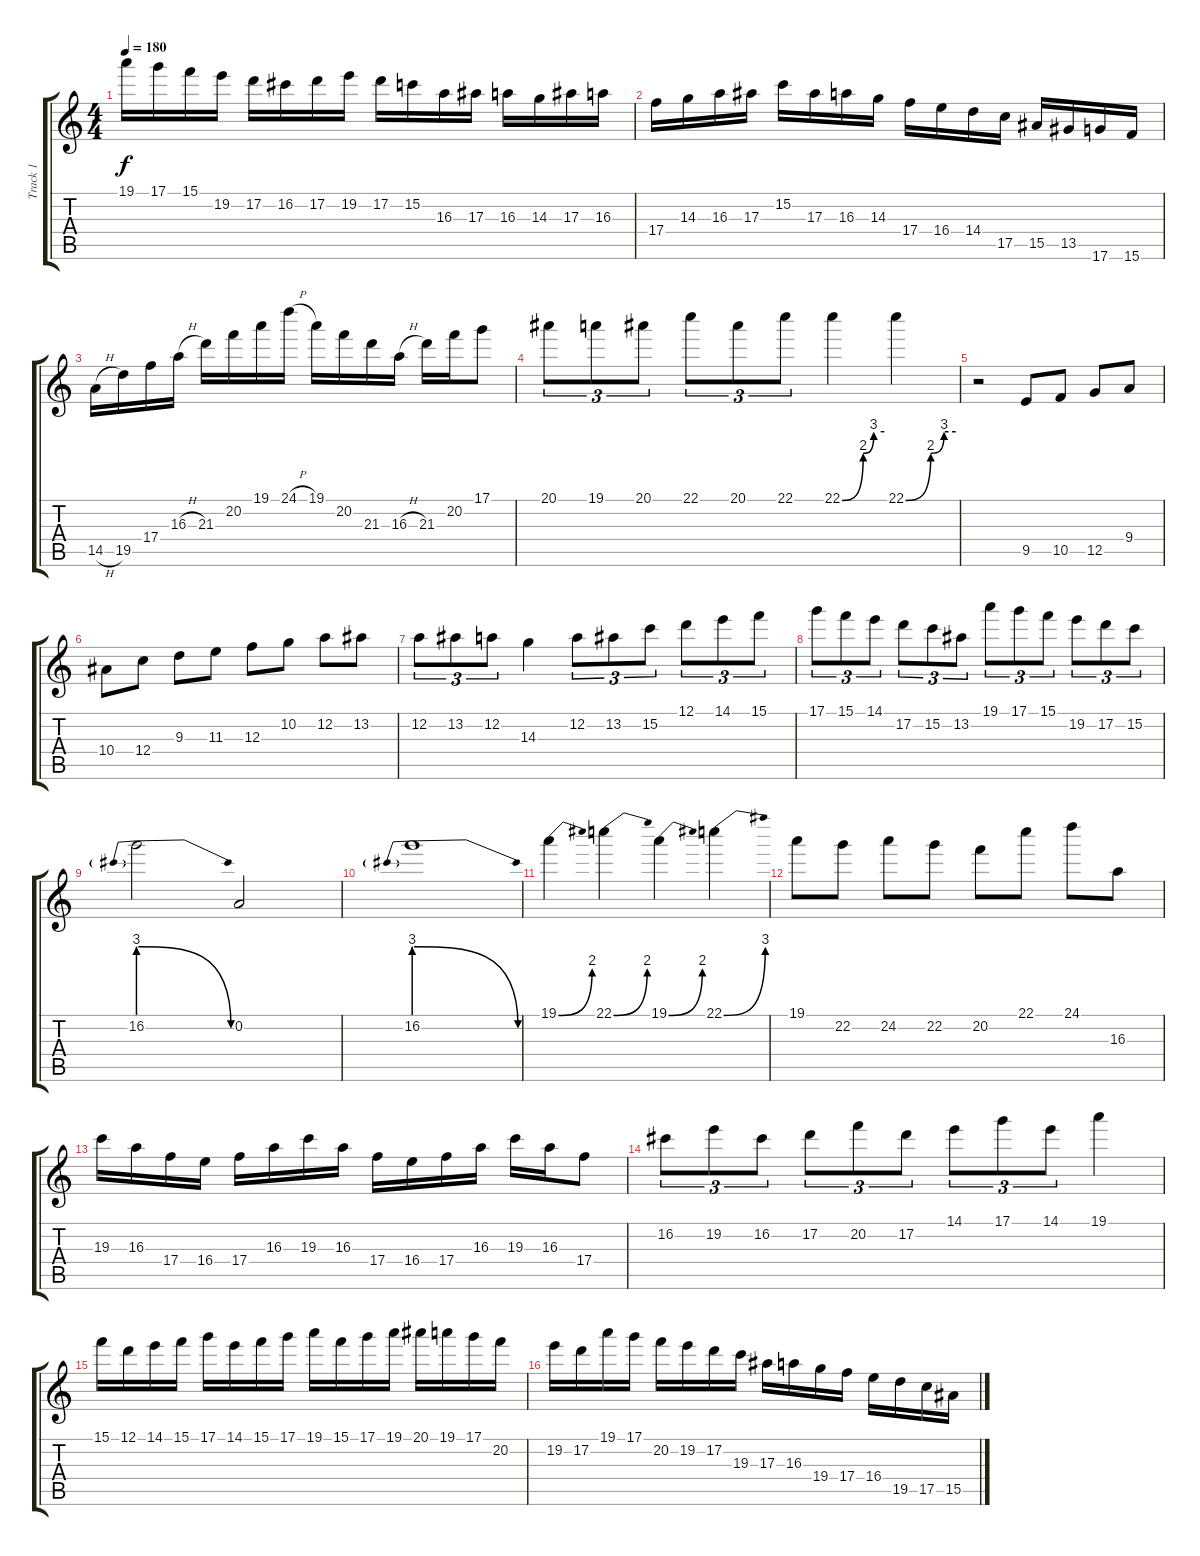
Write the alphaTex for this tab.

\track ("Track 1" "Track 1") {instrument distortionguitar}
\staff {score tabs}
\tuning (D4 A3 F3 C3 G2 D2) {hide}
\ts (4 4)
\tempo 180
\clef g2
\ks c
19.1.16{dy f} 17.1.16 15.1.16 19.2.16 17.2.16 16.2.16 17.2.16 19.2.16 17.2.16 15.2.16 16.3.16 17.3.16 16.3.16 14.3.16 17.3.16 16.3.16 |
17.4.16 14.3.16 16.3.16 17.3.16 15.2.16 17.3.16 16.3.16 14.3.16 17.4.16 16.4.16 14.4.16 17.5.16 15.5.16 13.5.16 17.6.16 15.6.16 |
14.5{h}.16 19.5.16 17.4.16 16.3{h}.16 21.3.16 20.2.16 19.1.16 24.1{h}.16 19.1.16 20.2.16 21.3.16 16.3{h}.16 21.3.16 20.2.16 17.1.8 |
20.1.8{tu (3 2)} 19.1.8{tu (3 2)} 20.1.8{tu (3 2)} 22.1.8{tu (3 2)} 20.1.8{tu (3 2)} 22.1.8{tu (3 2)} 22.1{be (custom 0 0 30 8 45 12 60 12)}.4 22.1{be (custom 0 0 30 8 46 12 60 12)}.4 |
r.2 9.5.8 10.5.8 12.5.8 9.4.8 |
10.4.8 12.4.8 9.3.8 11.3.8 12.3.8 10.2.8 12.2.8 13.2.8 |
12.2.8{tu (3 2)} 13.2.8{tu (3 2)} 12.2.8{tu (3 2)} 14.3.4 12.2.8{tu (3 2)} 13.2.8{tu (3 2)} 15.2.8{tu (3 2)} 12.1.8{tu (3 2)} 14.1.8{tu (3 2)} 15.1.8{tu (3 2)} |
17.1.8{tu (3 2)} 15.1.8{tu (3 2)} 14.1.8{tu (3 2)} 17.2.8{tu (3 2)} 15.2.8{tu (3 2)} 13.2.8{tu (3 2)} 19.1.8{tu (3 2)} 17.1.8{tu (3 2)} 15.1.8{tu (3 2)} 19.2.8{tu (3 2)} 17.2.8{tu (3 2)} 15.2.8{tu (3 2)} |
16.2{be (prebendrelease 0 12 60 0)}.2 0.2.2 |
16.2{be (prebendrelease 0 12 60 0)}.1 |
19.1{be (bend 0 0 60 8)}.4 22.1{be (bend 0 0 60 8)}.4 19.1{be (bend 0 0 60 8)}.4 22.1{be (bend 0 0 60 12)}.4 |
19.1.8 22.2.8 24.2.8 22.2.8 20.2.8 22.1.8 24.1.8 16.3.8 |
19.3.16 16.3.16 17.4.16 16.4.16 17.4.16 16.3.16 19.3.16 16.3.16 17.4.16 16.4.16 17.4.16 16.3.16 19.3.16 16.3.16 17.4.8 |
16.2.8{tu (3 2)} 19.2.8{tu (3 2)} 16.2.8{tu (3 2)} 17.2.8{tu (3 2)} 20.2.8{tu (3 2)} 17.2.8{tu (3 2)} 14.1.8{tu (3 2)} 17.1.8{tu (3 2)} 14.1.8{tu (3 2)} 19.1.4 |
15.1.16 12.1.16 14.1.16 15.1.16 17.1.16 14.1.16 15.1.16 17.1.16 19.1.16 15.1.16 17.1.16 19.1.16 20.1.16 19.1.16 17.1.16 20.2.16 |
19.2.16 17.2.16 19.1.16 17.1.16 20.2.16 19.2.16 17.2.16 19.3.16 17.3.16 16.3.16 19.4.16 17.4.16 16.4.16 19.5.16 17.5.16 15.5.16
